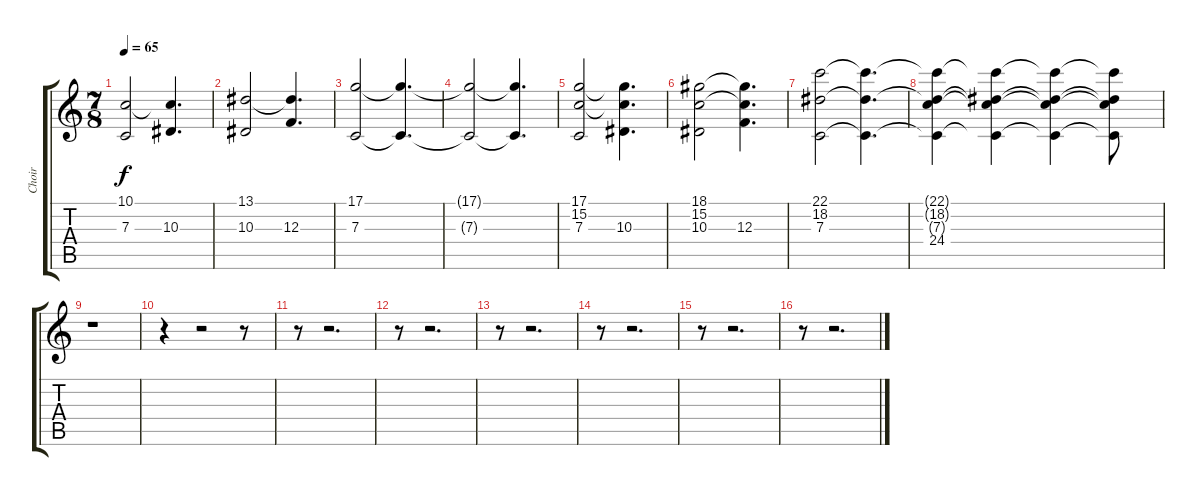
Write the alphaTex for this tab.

\track ("Choir" "Choir") {instrument pad4choir}
\staff {score tabs}
\tuning (D4 A3 F3 C3 G2 C2) {hide}
\ts (7 8)
\tempo 65
\clef g2
\ks c
(10.1 7.3).2{dy f} (10.1{t} 10.3).4{d} |
(13.1 10.3).2{volume 16} (13.1{t} 12.3).4{d} |
(17.1 7.3).2 (17.1{t} 7.3{t}).4{d} |
(17.1{t} 7.3{t}).2 (17.1{t} 7.3{t}).4{d} |
(17.1 15.2 7.3).2 (17.1{t} 15.2{t} 10.3).4{d} |
(18.1 15.2 10.3).2{volume 16} (18.1{t} 15.2{t} 12.3).4{d} |
(22.1 18.2 7.3).2 (22.1{t} 18.2{t} 7.3{t}).4{d} |
(22.1{t} 18.2{t} 7.3{t} 24.4).4 (22.1{t} 18.2{t} 7.3{t} 24.4{t}).4 (22.1{t} 18.2{t} 7.3{t} 24.4{t}).4 (22.1{t} 18.2{t} 7.3{t} 24.4{t}).8 |
r.1 |
r.4 r.2 r.8 |
r.8 r.2{d} |
r.8 r.2{d} |
r.8 r.2{d} |
r.8 r.2{d} |
r.8 r.2{d} |
r.8 r.2{d}
